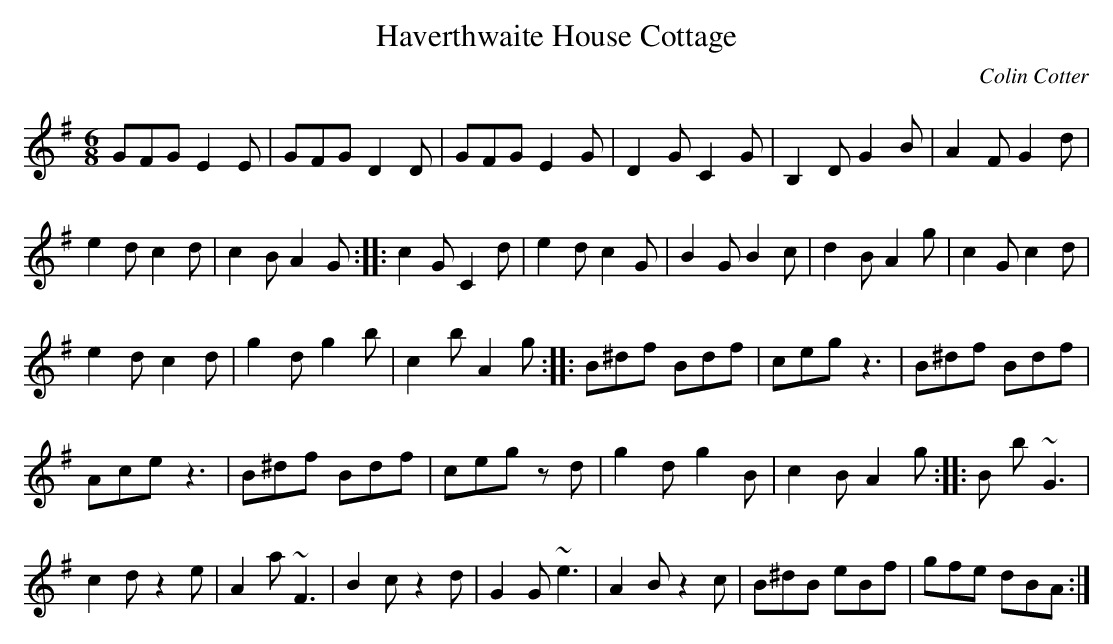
X:1
T:Haverthwaite House Cottage
C:Colin Cotter
M:6/8
K:G
GFG E2 E|GFG D2 D|GFG E2 G|D2 G C2 G|B,2 D G2 B|A2 F G2 d|
e2 d c2 d|c2 B A2 G :||:c2 G C2 d|e2 d c2 G|B2 G B2 c|d2 B A2 g|c2 G c2 d|
e2 d c2 d|g2 d g2 b|c2 b A2 g :||:B^df Bdf|ceg z3|B^df Bdf|
Ace z3|B^df Bdf|ceg z d|g2 d g2 B|c2 B A2 g :||: B b ~G3|
c2 d z2 e|A2 a ~F3|B2 c z2 d|G2 G ~e3|A2 B z2 c|B^dB eBf|gfe dBA :|
